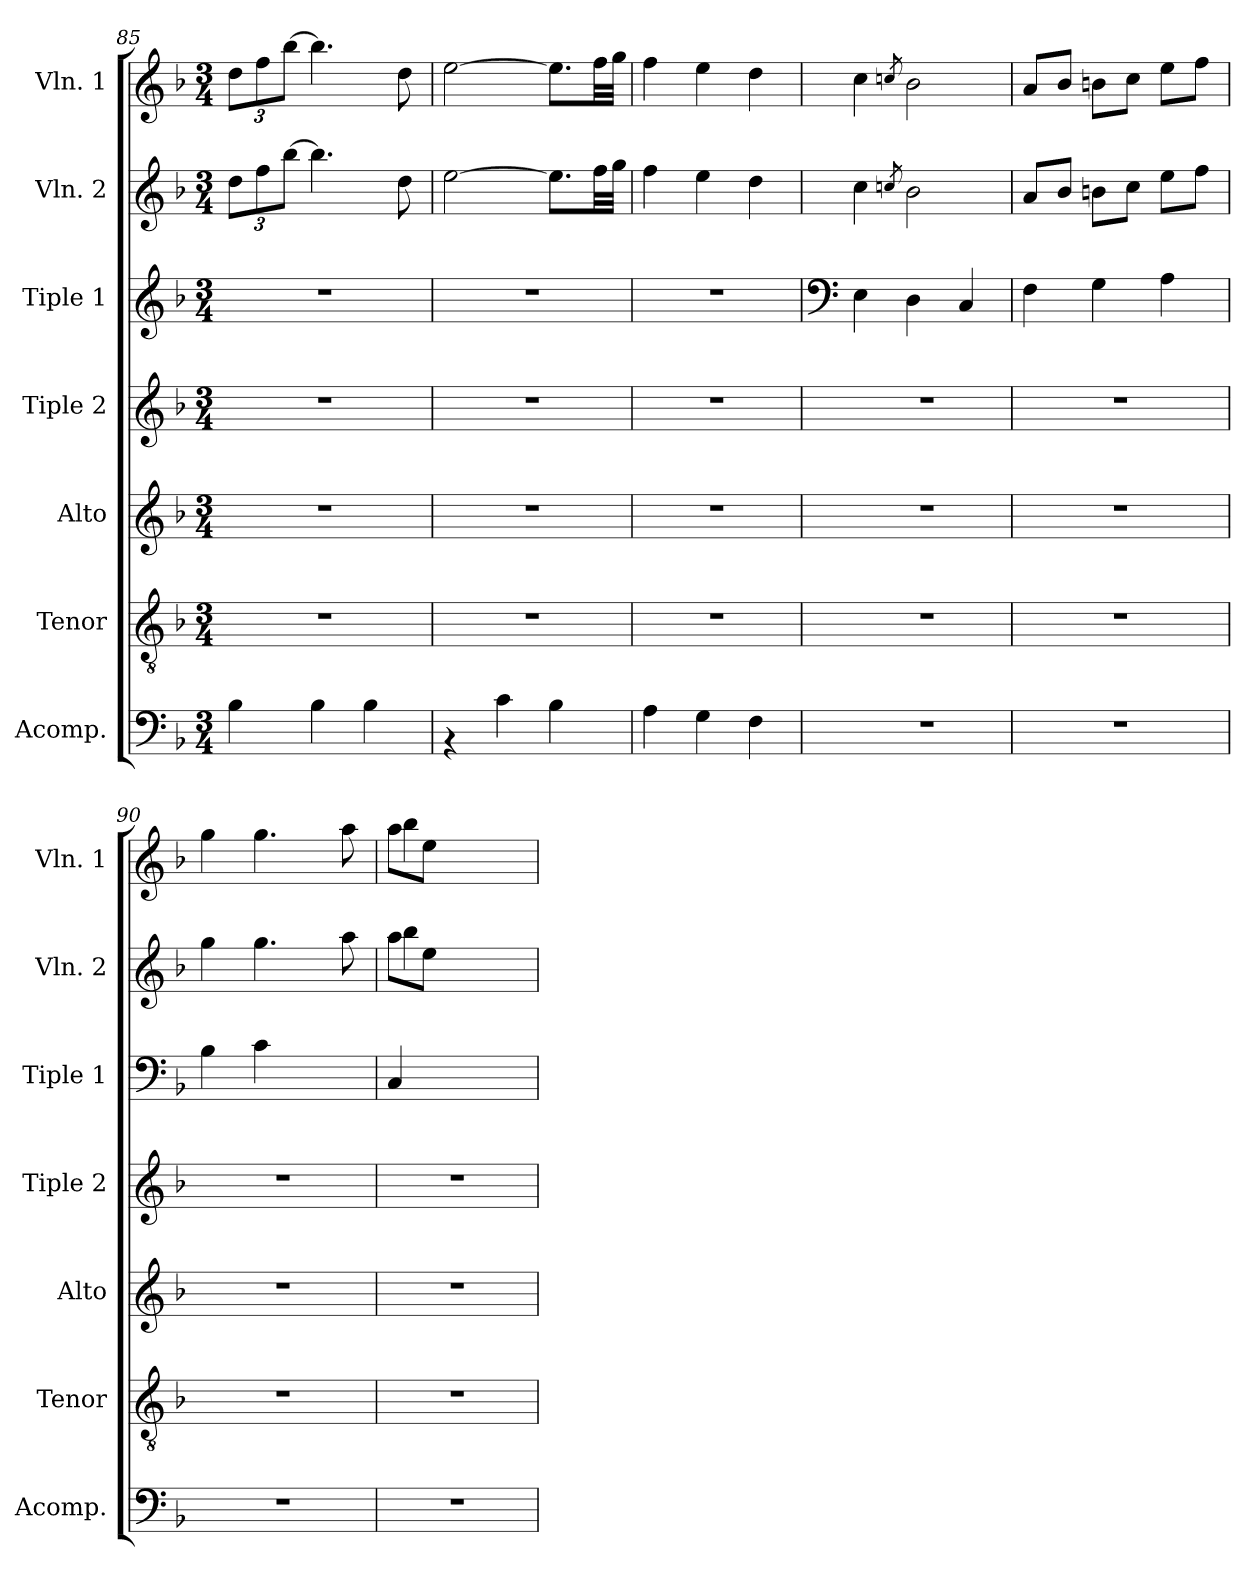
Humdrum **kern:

**kern	**kern	**kern	**kern	**kern	**kern	**kern
*part7	*part6	*part5	*part4	*part3	*part2	*part1
*staff7	*staff6	*staff5	*staff4	*staff3	*staff2	*staff1
*I"Acomp.	*I"Tenor	*I"Alto	*I"Tiple 2	*I"Tiple 1	*I"Vln. 2	*I"Vln. 1
*I'Acomp.	*I'Tenor	*I'Alto	*I'Tiple 2	*I'Tiple 1	*I'Vln. 2	*I'Vln. 1
*clefF4	*clefGv2	*clefG2	*clefG2	*clefG2	*clefG2	*clefG2
*k[b-]	*k[b-]	*k[b-]	*k[b-]	*k[b-]	*k[b-]	*k[b-]
*F:	*F:	*F:	*F:	*F:	*F:	*F:
*M3/4	*M3/4	*M3/4	*M3/4	*M3/4	*M3/4	*M3/4
*	*	*	*	*	*Xbrackettup	*Xbrackettup
=85	=85	=85	=85	=85	=85	=85
4B-\	2.r	2.r	2.r	2.r	12dd\L	12dd\L
.	.	.	.	.	12ff\	12ff\
.	.	.	.	.	[<12bb-\J	[<12bb-\J
4B-\	.	.	.	.	4.bb-\]	4.bb-\]
4B-\	.	.	.	.	.	.
.	.	.	.	.	8dd\	8dd\
=86	=86	=86	=86	=86	=86	=86
4rAA	2.r	2.r	2.r	2.r	[>2ee\	[>2ee\
4c\	.	.	.	.	.	.
4B-\	.	.	.	.	8.ee\L]	8.ee\L]
.	.	.	.	.	32ff\LL	32ff\LL
.	.	.	.	.	32gg\JJJ	32gg\JJJ
=87	=87	=87	=87	=87	=87	=87
4A\	2.r	2.r	2.r	2.r	4ff\	4ff\
4G\	.	.	.	.	4ee\	4ee\
4F\	.	.	.	.	4dd\	4dd\
!!LO:LB:g=z
=88	=88	=88	=88	=88	=88	=88
*	*	*	*	*clefF4	*	*
2.r	2.r	2.r	2.r	4E\	4cc\	4cc\
.	.	.	.	.	8qccn/	8qccn/
.	.	.	.	4D\	2b-\	2b-\
.	.	.	.	4C/	.	.
=89	=89	=89	=89	=89	=89	=89
2.r	2.r	2.r	2.r	4F\	8a/L	8a/L
.	.	.	.	.	8b-/J	8b-/J
.	.	.	.	4G\	8bn\L	8bn\L
.	.	.	.	.	8cc\J	8cc\J
.	.	.	.	4A\	8ee\L	8ee\L
.	.	.	.	.	8ff\J	8ff\J
=90	=90	=90	=90	=90	=90	=90
2.r	2.r	2.r	2.r	4B-\	4gg\	4gg\
.	.	.	.	4c\	4.gg\	4.gg\
.	.	.	.	4ryy	.	.
.	.	.	.	.	8aa\	8aa\
=91	=91	=91	=91	=91	=91	=91
*	*	*	*	*	*^	*^
2.r	2.r	2.r	2.r	4C/	8aa\L	4bb-\	8aa\L	4bb-\
.	.	.	.	.	8ee\J	.	8ee\J	.
.	.	.	.	2ryy	2ryy	2ryy	2ryy	2ryy
*	*	*	*	*	*v	*v	*	*
*	*	*	*	*	*	*v	*v
=	=	=	=	=	=	=
*-	*-	*-	*-	*-	*-	*-
